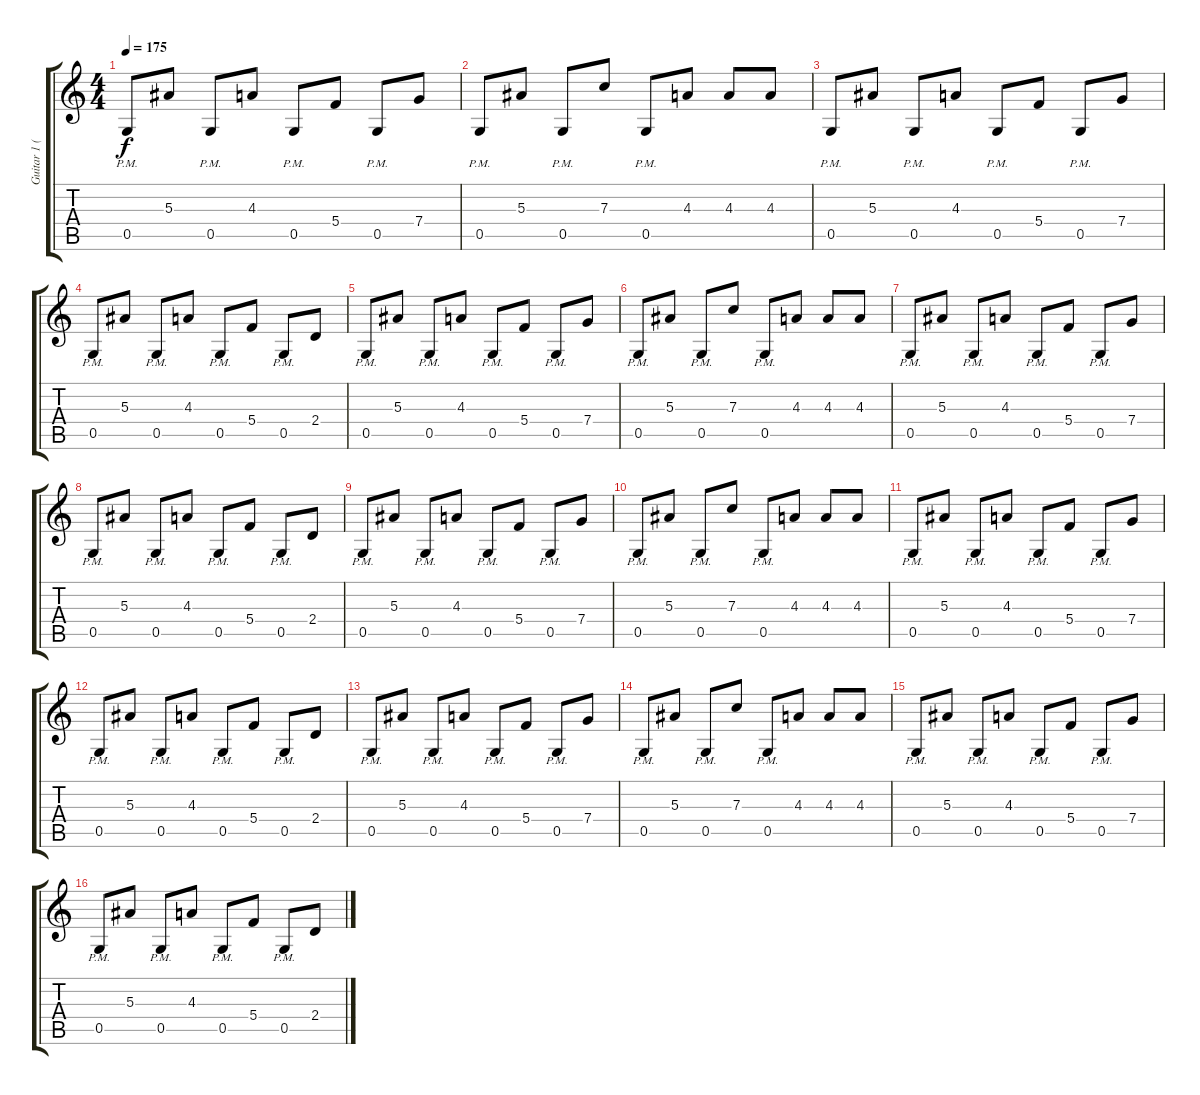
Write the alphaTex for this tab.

\track ("Guitar 1 (Distorted- Tuck)" "Guitar 1 (") {instrument distortionguitar}
\staff {score tabs}
\tuning (D4 A3 F3 C3 G2 C2) {hide}
\ts (4 4)
\tempo 175
\clef g2
\ks c
0.5{pm}.8{dy f} 5.3.8 0.5{pm}.8 4.3.8 0.5{pm}.8 5.4.8 0.5{pm}.8 7.4.8 |
0.5{pm}.8 5.3.8 0.5{pm}.8 7.3.8 0.5{pm}.8 4.3.8 4.3.8 4.3.8 |
0.5{pm}.8 5.3.8 0.5{pm}.8 4.3.8 0.5{pm}.8 5.4.8 0.5{pm}.8 7.4.8 |
0.5{pm}.8 5.3.8 0.5{pm}.8 4.3.8 0.5{pm}.8 5.4.8 0.5{pm}.8 2.4.8 |
0.5{pm}.8 5.3.8 0.5{pm}.8 4.3.8 0.5{pm}.8 5.4.8 0.5{pm}.8 7.4.8 |
0.5{pm}.8 5.3.8 0.5{pm}.8 7.3.8 0.5{pm}.8 4.3.8 4.3.8 4.3.8 |
0.5{pm}.8 5.3.8 0.5{pm}.8 4.3.8 0.5{pm}.8 5.4.8 0.5{pm}.8 7.4.8 |
0.5{pm}.8 5.3.8 0.5{pm}.8 4.3.8 0.5{pm}.8 5.4.8 0.5{pm}.8 2.4.8 |
0.5{pm}.8 5.3.8 0.5{pm}.8 4.3.8 0.5{pm}.8 5.4.8 0.5{pm}.8 7.4.8 |
0.5{pm}.8 5.3.8 0.5{pm}.8 7.3.8 0.5{pm}.8 4.3.8 4.3.8 4.3.8 |
0.5{pm}.8 5.3.8 0.5{pm}.8 4.3.8 0.5{pm}.8 5.4.8 0.5{pm}.8 7.4.8 |
0.5{pm}.8 5.3.8 0.5{pm}.8 4.3.8 0.5{pm}.8 5.4.8 0.5{pm}.8 2.4.8 |
0.5{pm}.8 5.3.8 0.5{pm}.8 4.3.8 0.5{pm}.8 5.4.8 0.5{pm}.8 7.4.8 |
0.5{pm}.8 5.3.8 0.5{pm}.8 7.3.8 0.5{pm}.8 4.3.8 4.3.8 4.3.8 |
0.5{pm}.8 5.3.8 0.5{pm}.8 4.3.8 0.5{pm}.8 5.4.8 0.5{pm}.8 7.4.8 |
0.5{pm}.8 5.3.8 0.5{pm}.8 4.3.8 0.5{pm}.8 5.4.8 0.5{pm}.8 2.4.8
